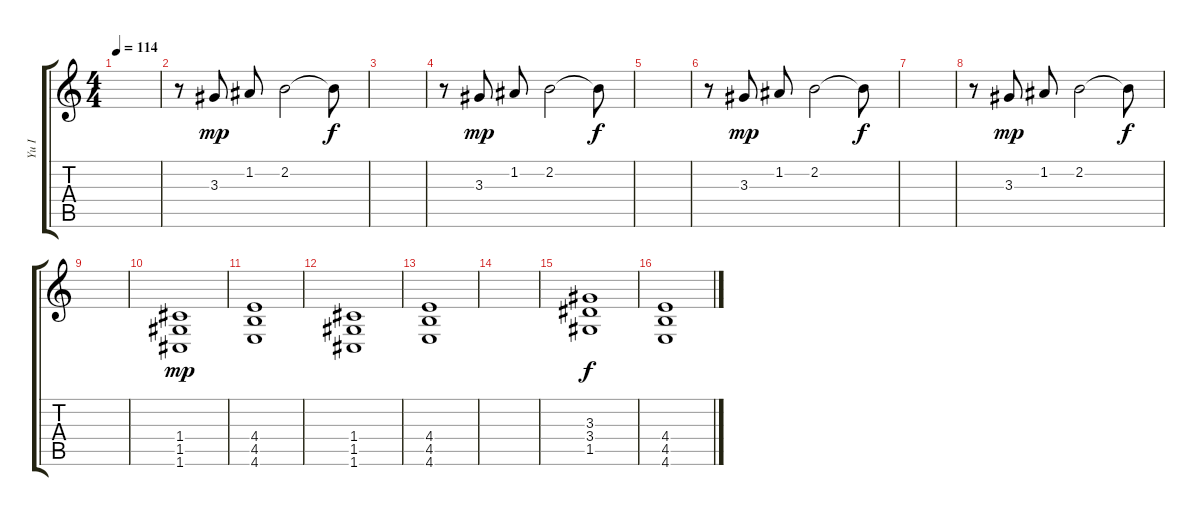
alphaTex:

\track ("Yu I" "Yu I") {instrument overdrivenguitar}
\staff {score tabs}
\tuning (D4 A3 F3 C3 G2 C2) {hide}
\ts (4 4)
\tempo 114
\clef g2
\ks c
|
r.8 3.3.8{dy mp} 1.2.8 2.2.2 2.2{t}.8{dy f} |
|
r.8 3.3.8{dy mp} 1.2.8 2.2.2 2.2{t}.8{dy f} |
|
r.8 3.3.8{dy mp} 1.2.8 2.2.2 2.2{t}.8{dy f} |
|
r.8 3.3.8{dy mp} 1.2.8 2.2.2 2.2{t}.8{dy f} |
|
(1.4 1.5 1.6).1{dy mp} |
(4.4 4.5 4.6).1 |
(1.4 1.5 1.6).1 |
(4.4 4.5 4.6).1 |
|
(3.3 3.4 1.5).1{dy f} |
(4.4 4.5 4.6).1
